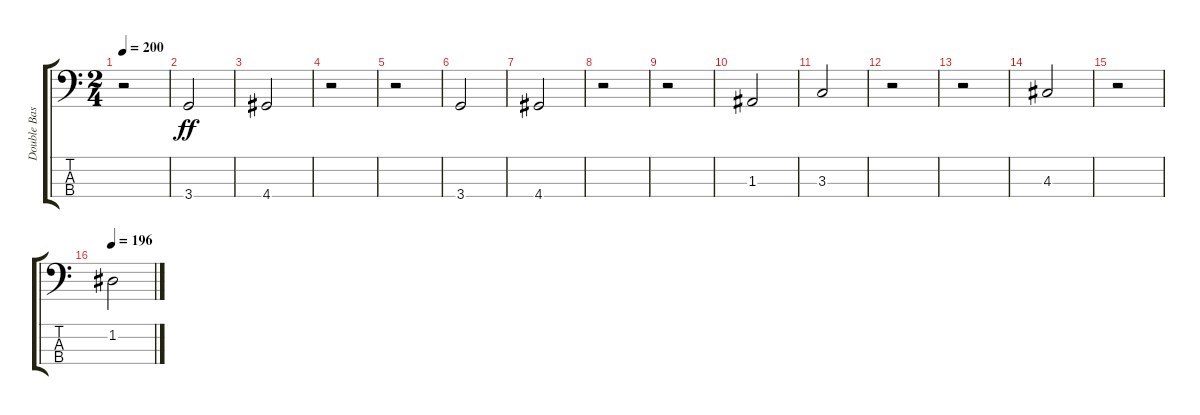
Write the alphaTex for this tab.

\track ("Double Bass" "Double Bas") {instrument contrabass}
\staff {score tabs}
\tuning (G2 D2 A1 E1) {hide}
\ts (2 4)
\tempo 200
\clef f4
\ks c
r.2{dy ff} |
3.4.2 |
4.4.2 |
r.2 |
r.2 |
3.4.2 |
4.4.2 |
r.2 |
r.2 |
1.3.2 |
3.3.2 |
r.2 |
r.2 |
4.3.2 |
r.2 |
\tempo 196
1.2.2
